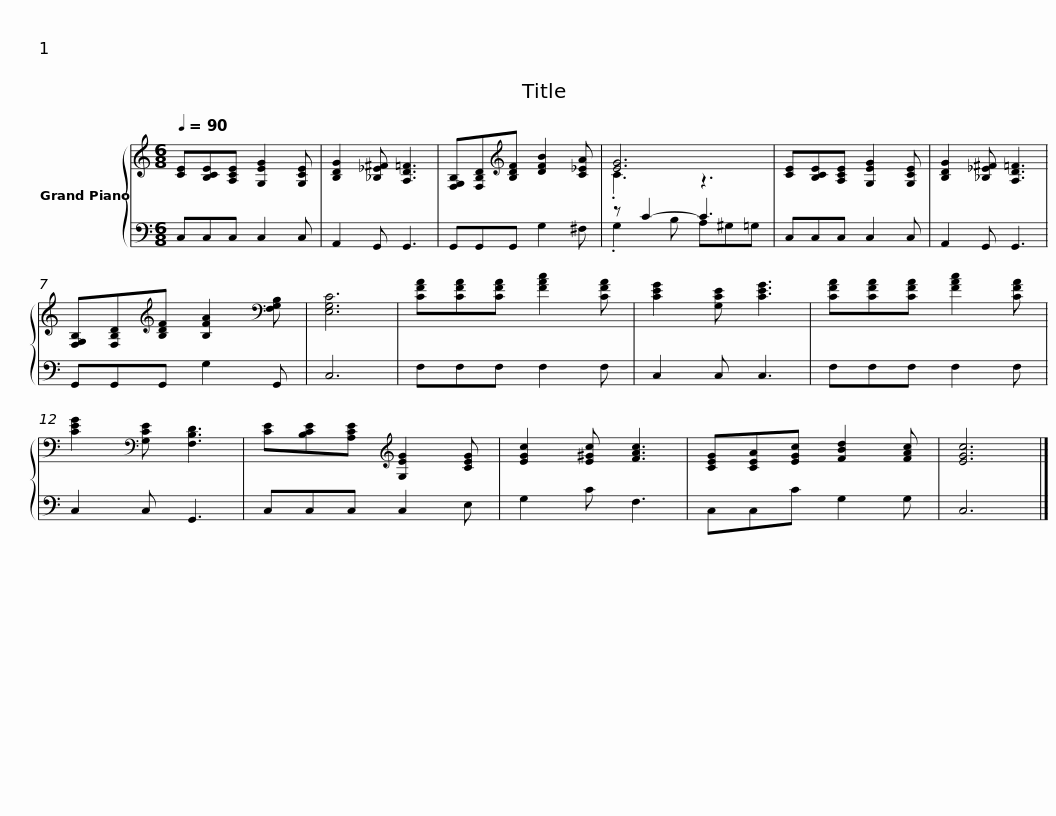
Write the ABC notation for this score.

X:1
%%score { ( 1 3 ) | ( 2 4 ) }
L:1/8
Q:1/4=90
M:6/8
I:linebreak $
K:C
V:1 treble
V:3 treble
V:2 bass
V:4 bass
V:1
 [CE][B,CE][A,CE] [G,EG]2 [G,CE] | [B,DG]2 [_B,_E^F] [A,D=F]3 | [F,G,B,][F,B,D][K:treble][B,DF] [DFB]2 [C_EA] | [EG]6 | [CE][B,CE][A,CE] [G,EG]2 [G,CE] |$ %5
 [B,DG]2 [_B,_E^F] [A,D=F]3 | [F,G,B,][F,B,D][K:treble][B,DF] [B,FA]2[K:bass] [F,G,B,] | [E,G,C]6 | [CFA][CFA][CFA] [FAc]2 [CFA] | [CEG]2 [G,CE] [CEG]3 | %10
 [CFA][CFA][CFA] [FAc]2 [CFA] |$ [CEG]2[K:bass] [G,CE] [F,B,D]3 | [CE][B,CE][A,CE][K:treble] [G,EG]2 [CEG] | [EGc]2 [E^Gc] [FAc]3 | [CEG][CEA][EGc] [FBd]2 [FAc] | %15
 [EGc]6 |] %16
V:2
 C,C,C, C,2 C, | A,,2 G,, G,,3 | G,,G,,G,, G,2 ^F, | z C2- C3 | C,C,C, C,2 C, |$ %5
 A,,2 G,, G,,3 | G,,G,,G,, G,2 G,, | C,6 | F,F,F, F,2 F, | C,2 C, C,3 | %10
 F,F,F, F,2 F, |$ C,2 C, G,,3 | C,C,C, C,2 E, | G,2 C F,3 | C,C,C G,2 G, | %15
 C,6 |] %16
V:3
 x6 | x6 | x2[K:treble] x4 | .C3 z3 | x6 |$ %5
 x6 | x2[K:treble] x3[K:bass] x | x6 | x6 | x6 | %10
 x6 |$ x2[K:bass] x4 | x3[K:treble] x3 | x6 | x6 | %15
 x6 |] %16
V:4
 x6 | x6 | x6 | .G,2 B, A,^G,=G, | x6 |$ %5
 x6 | x6 | x6 | x6 | x6 | %10
 x6 |$ x6 | x6 | x6 | x6 | %15
 x6 |] %16
